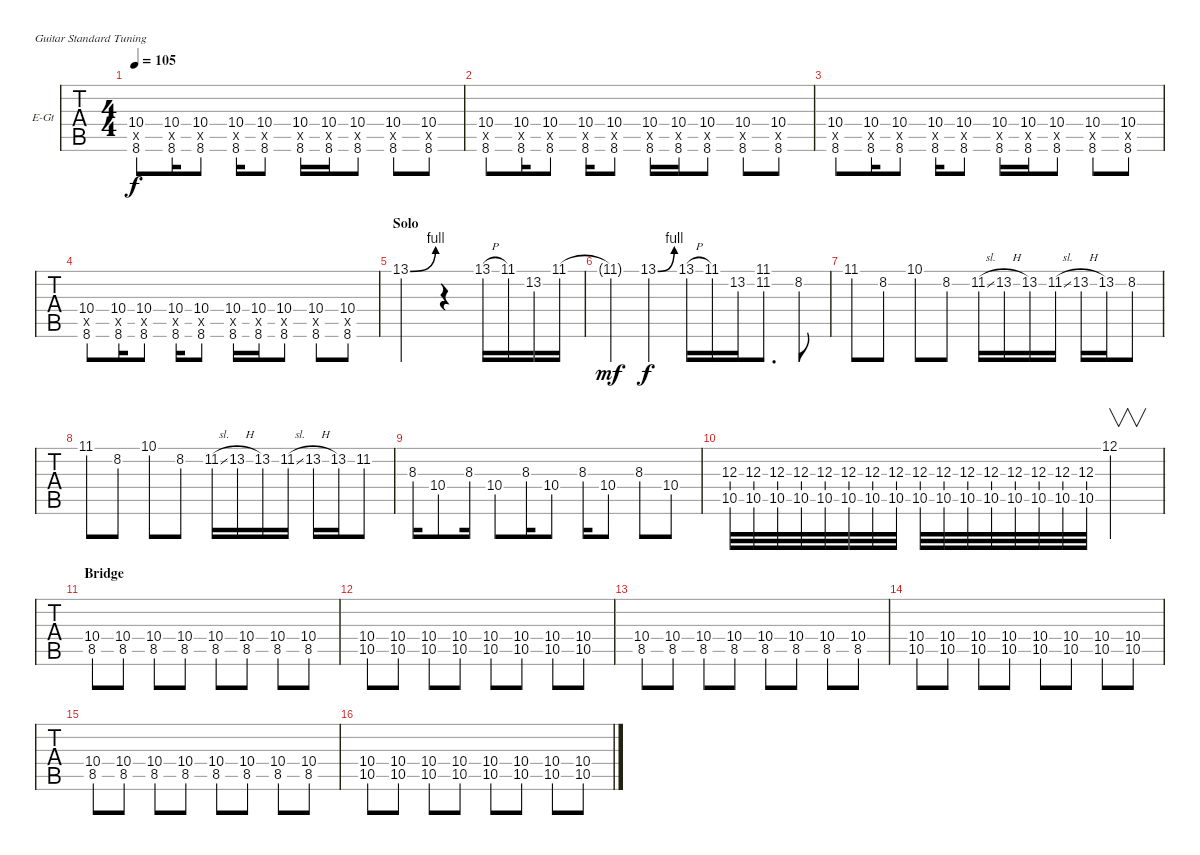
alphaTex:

\bracketExtendMode groupsimilarinstruments
\firstSystemTrackNameOrientation horizontal
\otherSystemsTrackNameOrientation horizontal
\track ("Albert" "E-Gt") {instrument overdrivenguitar}
\staff {tabs}
\tuning (E4 B3 G3 D3 A2 E2)
\ts (4 4)
\tempo 105
\clef g2
\ks c
(10.4 0.5{x} 8.6).8{dy f} (10.4 0.5{x} 8.6).16 (10.4 0.5{x} 8.6).8 (10.4 0.5{x} 8.6).16 (10.4 0.5{x} 8.6).8 (10.4 0.5{x} 8.6).16 (10.4 0.5{x} 8.6).16 (10.4 0.5{x} 8.6).8 (10.4 0.5{x} 8.6).8 (10.4 0.5{x} 8.6).8 |
(10.4 0.5{x} 8.6).8 (10.4 0.5{x} 8.6).16 (10.4 0.5{x} 8.6).8 (10.4 0.5{x} 8.6).16 (10.4 0.5{x} 8.6).8 (10.4 0.5{x} 8.6).16 (10.4 0.5{x} 8.6).16 (10.4 0.5{x} 8.6).8 (10.4 0.5{x} 8.6).8 (10.4 0.5{x} 8.6).8 |
(10.4 0.5{x} 8.6).8 (10.4 0.5{x} 8.6).16 (10.4 0.5{x} 8.6).8 (10.4 0.5{x} 8.6).16 (10.4 0.5{x} 8.6).8 (10.4 0.5{x} 8.6).16 (10.4 0.5{x} 8.6).16 (10.4 0.5{x} 8.6).8 (10.4 0.5{x} 8.6).8 (10.4 0.5{x} 8.6).8 |
(10.4 0.5{x} 8.6).8 (10.4 0.5{x} 8.6).16 (10.4 0.5{x} 8.6).8 (10.4 0.5{x} 8.6).16 (10.4 0.5{x} 8.6).8 (10.4 0.5{x} 8.6).16 (10.4 0.5{x} 8.6).16 (10.4 0.5{x} 8.6).8 (10.4 0.5{x} 8.6).8 (10.4 0.5{x} 8.6).8 |
\section ("" "Solo")
13.1{be (bend 0 0 59.4 4)}.2 r.4 13.1{h}.16 11.1.16 13.2.16 11.1.16 |
11.1{t}.4{dy mf} 13.1{be (bend 0 0 60 4)}.4{dy f} 13.1{h}.16 11.1.16 13.2.16 (11.1 11.2).8{d} 8.2.8 |
11.1.8 8.2.8 10.1.8 8.2.8 11.2{sl}.16 13.2{h}.16 13.2.16 11.2{sl}.16 13.2{h}.16 13.2.16 8.2.8 |
11.1.8 8.2.8 10.1.8 8.2.8 11.2{sl}.16 13.2{h}.16 13.2.16 11.2{sl}.16 13.2{h}.16 13.2.16 11.2.8 |
8.3.16 10.4.8 8.3.16 10.4.8 8.3.16 10.4.8 8.3.16 10.4.8 8.3.8 10.4.8 |
(12.3 10.5).32 (12.3 10.5).32 (12.3 10.5).32 (12.3 10.5).32 (12.3 10.5).32 (12.3 10.5).32 (12.3 10.5).32 (12.3 10.5).32 (12.3 10.5).32 (12.3 10.5).32 (12.3 10.5).32 (12.3 10.5).32 (12.3 10.5).32 (12.3 10.5).32 (12.3 10.5).32 (12.3 10.5).32 12.1.2{v} |
\section ("" "Bridge")
(10.4 8.5).8 (10.4 8.5).8 (10.4 8.5).8 (10.4 8.5).8 (10.4 8.5).8 (10.4 8.5).8 (10.4 8.5).8 (10.4 8.5).8 |
(10.4 10.5).8 (10.4 10.5).8 (10.4 10.5).8 (10.4 10.5).8 (10.4 10.5).8 (10.4 10.5).8 (10.4 10.5).8 (10.4 10.5).8 |
(10.4 8.5).8 (10.4 8.5).8 (10.4 8.5).8 (10.4 8.5).8 (10.4 8.5).8 (10.4 8.5).8 (10.4 8.5).8 (10.4 8.5).8 |
(10.4 10.5).8 (10.4 10.5).8 (10.4 10.5).8 (10.4 10.5).8 (10.4 10.5).8 (10.4 10.5).8 (10.4 10.5).8 (10.4 10.5).8 |
(10.4 8.5).8 (10.4 8.5).8 (10.4 8.5).8 (10.4 8.5).8 (10.4 8.5).8 (10.4 8.5).8 (10.4 8.5).8 (10.4 8.5).8 |
(10.4 10.5).8 (10.4 10.5).8 (10.4 10.5).8 (10.4 10.5).8 (10.4 10.5).8 (10.4 10.5).8 (10.4 10.5).8 (10.4 10.5).8
